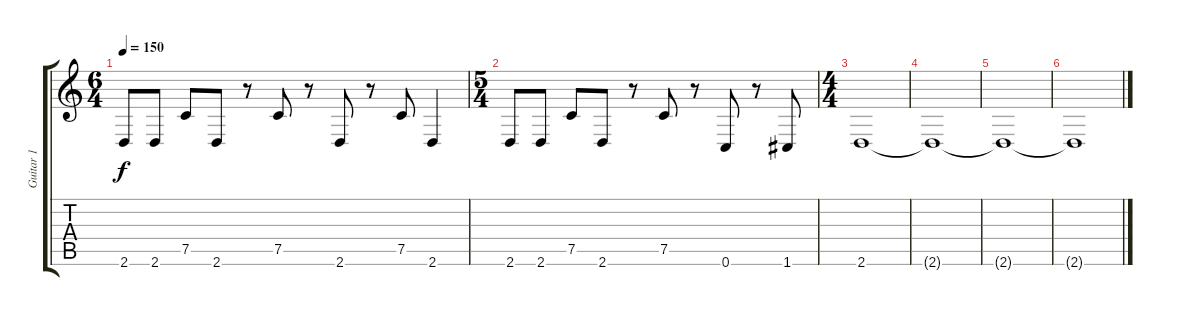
\track ("Guitar 1" "Guitar 1") {instrument overdrivenguitar}
\staff {score tabs}
\tuning (F4 C4 G3 D3 F2 C2) {hide}
\ts (6 4)
\tempo 150
\clef g2
\ks c
2.6.8{dy f} 2.6.8 7.5.8 2.6.8 r.8 7.5.8 r.8 2.6.8 r.8 7.5.8 2.6.4 |
\ts (5 4)
2.6.8 2.6.8 7.5.8 2.6.8 r.8 7.5.8 r.8 0.6.8 r.8 1.6.8 |
\ts (4 4)
2.6.1 |
2.6{t}.1 |
2.6{t}.1 |
2.6{t}.1
